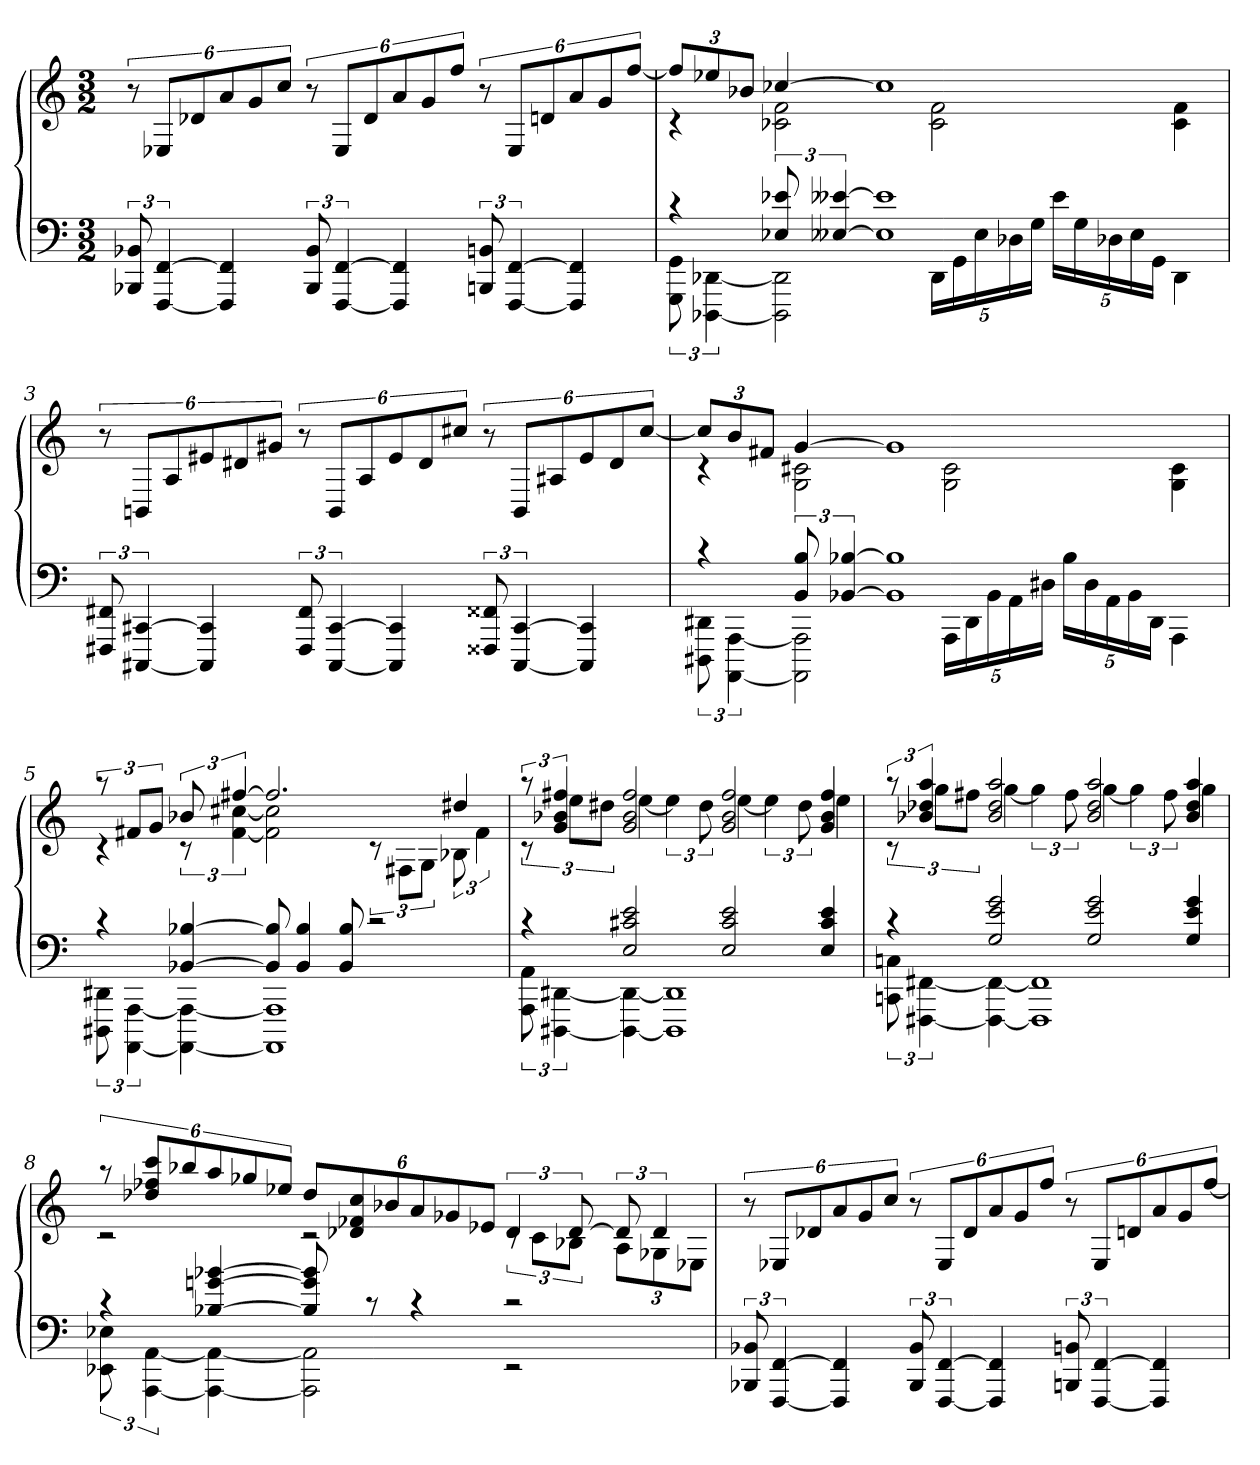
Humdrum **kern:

**kern	**kern
*part1	*part1
*staff2	*staff1
*clefF4	*clefG2
*k[]	*k[]
*M3/2	*M3/2
=1	=1
12BBB-X 12BB-X	12r
[6FFF [6FF	12E-XL
.	12d-X
4FFF] 4FF]	12a
.	12g
.	12ccJ
12BBB- 12BB-	12r
[6FFF [6FF	12E-L
.	12d-
4FFF] 4FF]	12a
.	12g
.	12ffJ
12BBBn 12BBn	12r
[6FFF [6FF	12E-L
.	12dn
4FFF] 4FF]	12a
.	12g
.	[12ffJ
=2	=2
*^	*^
4rc	12GGG 12GG	12ffL]	4rc
.	[6DDD-X [6DD-X	12ee-X	.
.	.	12b-XJ	.
12E-X 12e-X	2DDD-] 2DD-]	[4cc-X	2c-X 2f
[6E--X [6e--X	.	.	.
1E--] 1e--]	.	1cc-]	.
.	20DD-LL	.	2c- 2f
.	20GG	.	.
.	20E--	.	.
.	20D-X	.	.
.	20GJJ	.	.
.	20e--LL	.	.
.	20G	.	.
.	20D-X	.	.
.	20E--	.	.
.	20GGJJ	.	.
.	4DD-	.	4c- 4f
*v	*v	*	*
*	*v	*v
=3	=3
12FFF#X 12FF#X	12r
[6CCC#X [6CC#X	12BBnL
.	12A
4CCC#] 4CC#]	12e#X
.	12d#X
.	12g#XJ
12FFF# 12FF#	12r
[6CCC# [6CC#	12BBL
.	12A
4CCC#] 4CC#]	12e#
.	12d#
.	12cc#XJ
12FFF##X 12FF##X	12r
[6CCC# [6CC#	12BBL
.	12A#X
4CCC#] 4CC#]	12e#
.	12d#
.	[12cc#J
=4	=4
*^	*^
4rc	12DDD#X 12DD#X	12cc#L]	4rc
.	[6AAAA [6AAA	12b	.
.	.	12f#XJ	.
12BB 12B	2AAAA] 2AAA]	[4g	2G 2c#X
[6BB-X [6B-X	.	.	.
1BB-] 1B-]	.	1g]	.
.	20AAALL	.	2G 2c#
.	20DD#	.	.
.	20BB-	.	.
.	20AA	.	.
.	20D#XJJ	.	.
.	20B-LL	.	.
.	20D#	.	.
.	20AA	.	.
.	20BB-	.	.
.	20DD#JJ	.	.
.	4AAA	.	4G 4c#
=5	=5	=5	=5
4rc	12DDD#X 12DD#X	12raa	4rc
.	[6AAAA [6AAA	12f#XL	.
.	.	12gJ	.
[4BB-X [4B-X	4AAAA_ 4AAA_	12b-X	12rc
.	.	[6ff#X	[6f# [6cc#X
8BB-] 8B-]	1AAAA] 1AAA]	2.ff#]	2f#] 2cc#]
4BB- 4B-	.	.	.
8BB- 8B-	.	.	.
2rc	.	.	12rc
.	.	.	12F#XL
.	.	.	12GJ
.	.	4dd#X	12B-X
.	.	.	6f#
=6	=6	=6	=6
4rc	12AAA 12AA	12raa	12rc
.	[6DDD#X [6DD#X	6g 6b-X 6ff#X	12eeL
.	.	.	12dd#XJ
2E 2c#X 2e	4DDD#_ 4DD#_	2g 2b- 2ff#	[4ee
.	1DDD#] 1DD#]	.	6ee]
.	.	.	12dd#
2E 2c# 2e	.	2g 2b- 2ff#	[4ee
.	.	.	6ee]
.	.	.	12dd#
4E 4c# 4e	.	4g 4b- 4ff#	4ee
=7	=7	=7	=7
4rc	12CCn 12Cn	12raa	12rc
.	[6FFF#X [6FF#X	6b-X 6dd-X 6aa	12ggL
.	.	.	12ff#XJ
2G 2e 2g	4FFF#_ 4FF#_	2b- 2dd- 2aa	[4gg
.	1FFF#] 1FF#]	.	6gg]
.	.	.	12ff#
2G 2e 2g	.	2b- 2dd- 2aa	[4gg
.	.	.	6gg]
.	.	.	12ff#
4G 4e 4g	.	4b- 4dd- 4aa	4gg
=8	=8	=8	=8
4rc	12EE-X 12E-X	12raa	2rc
.	[6AAA [6AA	12dd-X 12ff-X 12cccL	.
.	.	12bb-X	.
[4B-X [4gn [4b-X	4AAA_ 4AA_	12aa	.
.	.	12gg-X	.
.	.	12ee-XJ	.
8B-] 8g] 8b-]	2AAA] 2AA]	12dd-L	2rc
.	.	12d-X 12f-X 12cc	.
8rc	.	.	.
.	.	12b-X	.
4rc	.	12a	.
.	.	12g-X	.
.	.	12e-XJ	.
2rc	2rEE	6d-	12rc
.	.	.	12cL
.	.	[12d-	12B-XJ
.	.	12d-]	12AL
.	.	6d-	12G-X
.	.	.	12E-XJ
*v	*v	*	*
*	*v	*v
=9	=9
12BBB-X 12BB-X	12r
[6FFF [6FF	12E-XL
.	12d-X
4FFF] 4FF]	12a
.	12g
.	12ccJ
12BBB- 12BB-	12r
[6FFF [6FF	12E-L
.	12d-
4FFF] 4FF]	12a
.	12g
.	12ffJ
12BBBn 12BBn	12r
[6FFF [6FF	12E-L
.	12dn
4FFF] 4FF]	12a
.	12g
.	[12ffJ
=	=
*-	*-
